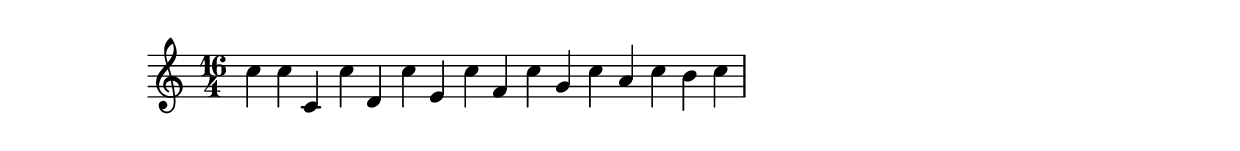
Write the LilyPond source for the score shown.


\version "2.6.0"

\header{

  texidoc="

There are optical corrections to the spacing of stems. The overlap between 
two adjacent stems of different direction is used as a measure for how
much to correct."

}


\context Voice \relative c {
  %% make sure neutral is down.
  \override Stem  #'neutral-direction = #down
  \time 16/4  c''4 c c,  c' d, c' e, c' f, c' g c a c b c
}

\layout {
  raggedright = ##t
}  


